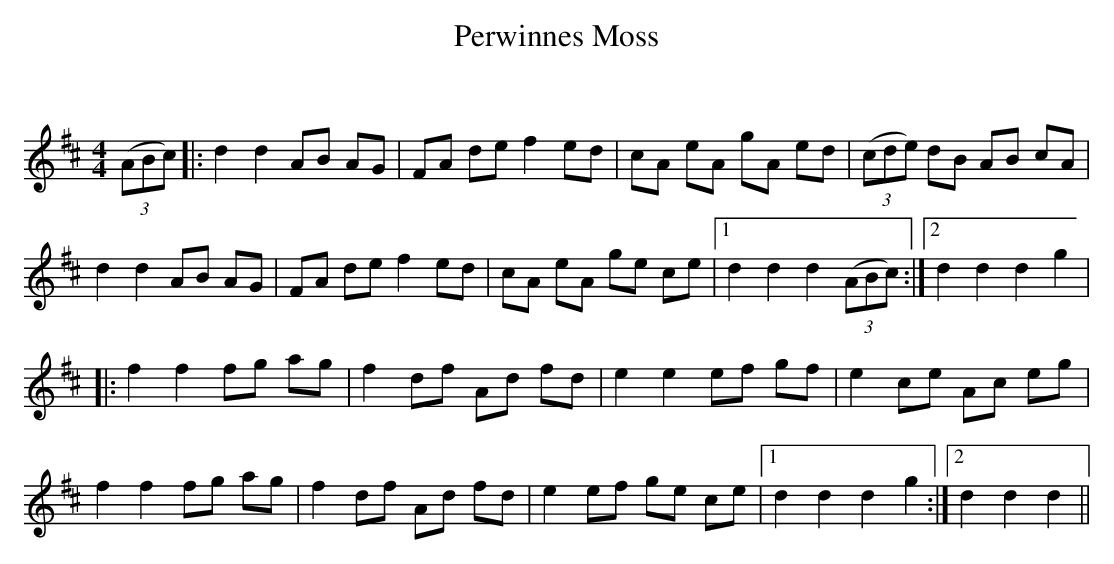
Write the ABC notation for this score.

X:1
T: Perwinnes Moss
C:
Q: 232
K:D
M:4/4
L:1/8
((3ABc)|:d2 d2 AB AG|FA de f2 ed|cA eA gA ed|((3cde) dB AB cA|
d2 d2 AB AG|FA de f2 ed|cA eA ge ce|1d2 d2 d2 ((3ABc):|2d2 d2 d2 g2|
|:f2 f2 fg ag|f2 df Ad fd|e2 e2 ef gf|e2 ce Ac eg|
f2 f2 fg ag|f2 df Ad fd|e2 ef ge ce|1d2 d2 d2 g2:|2d2 d2 d2||
